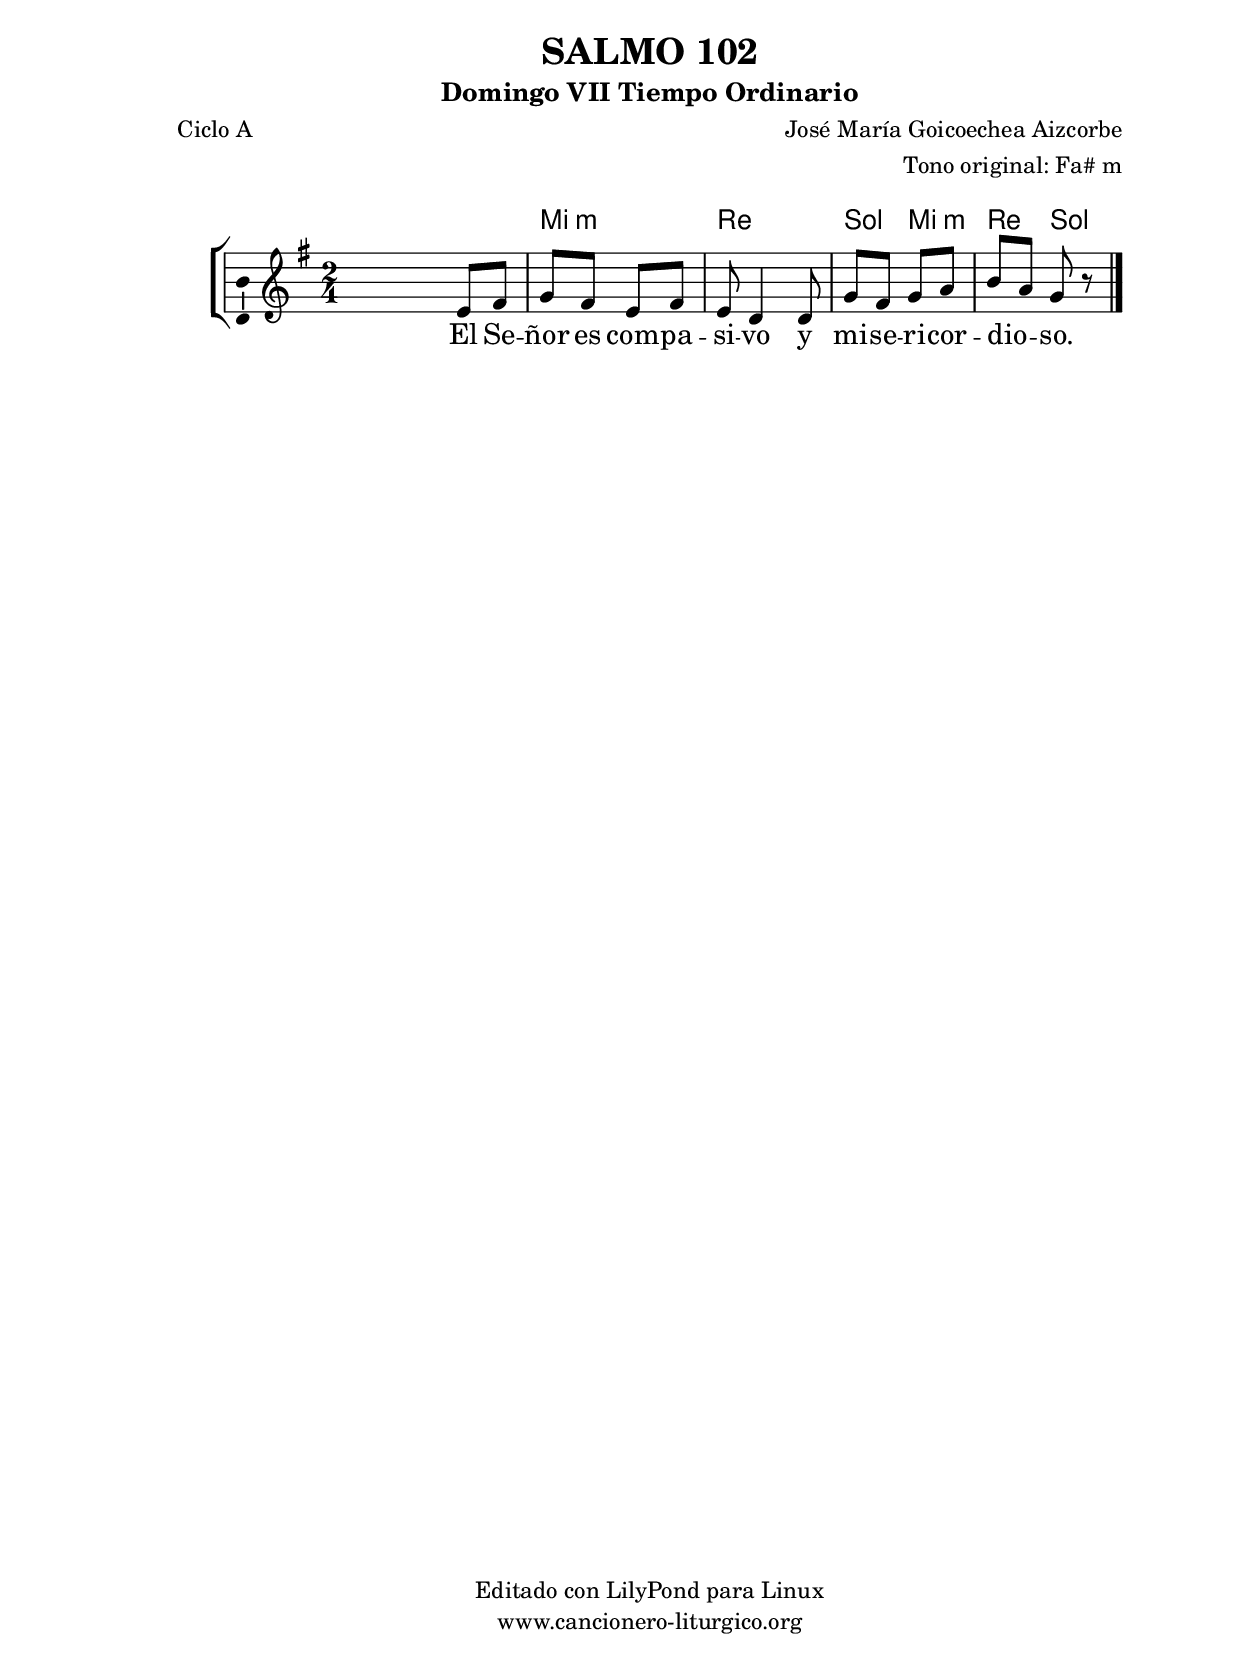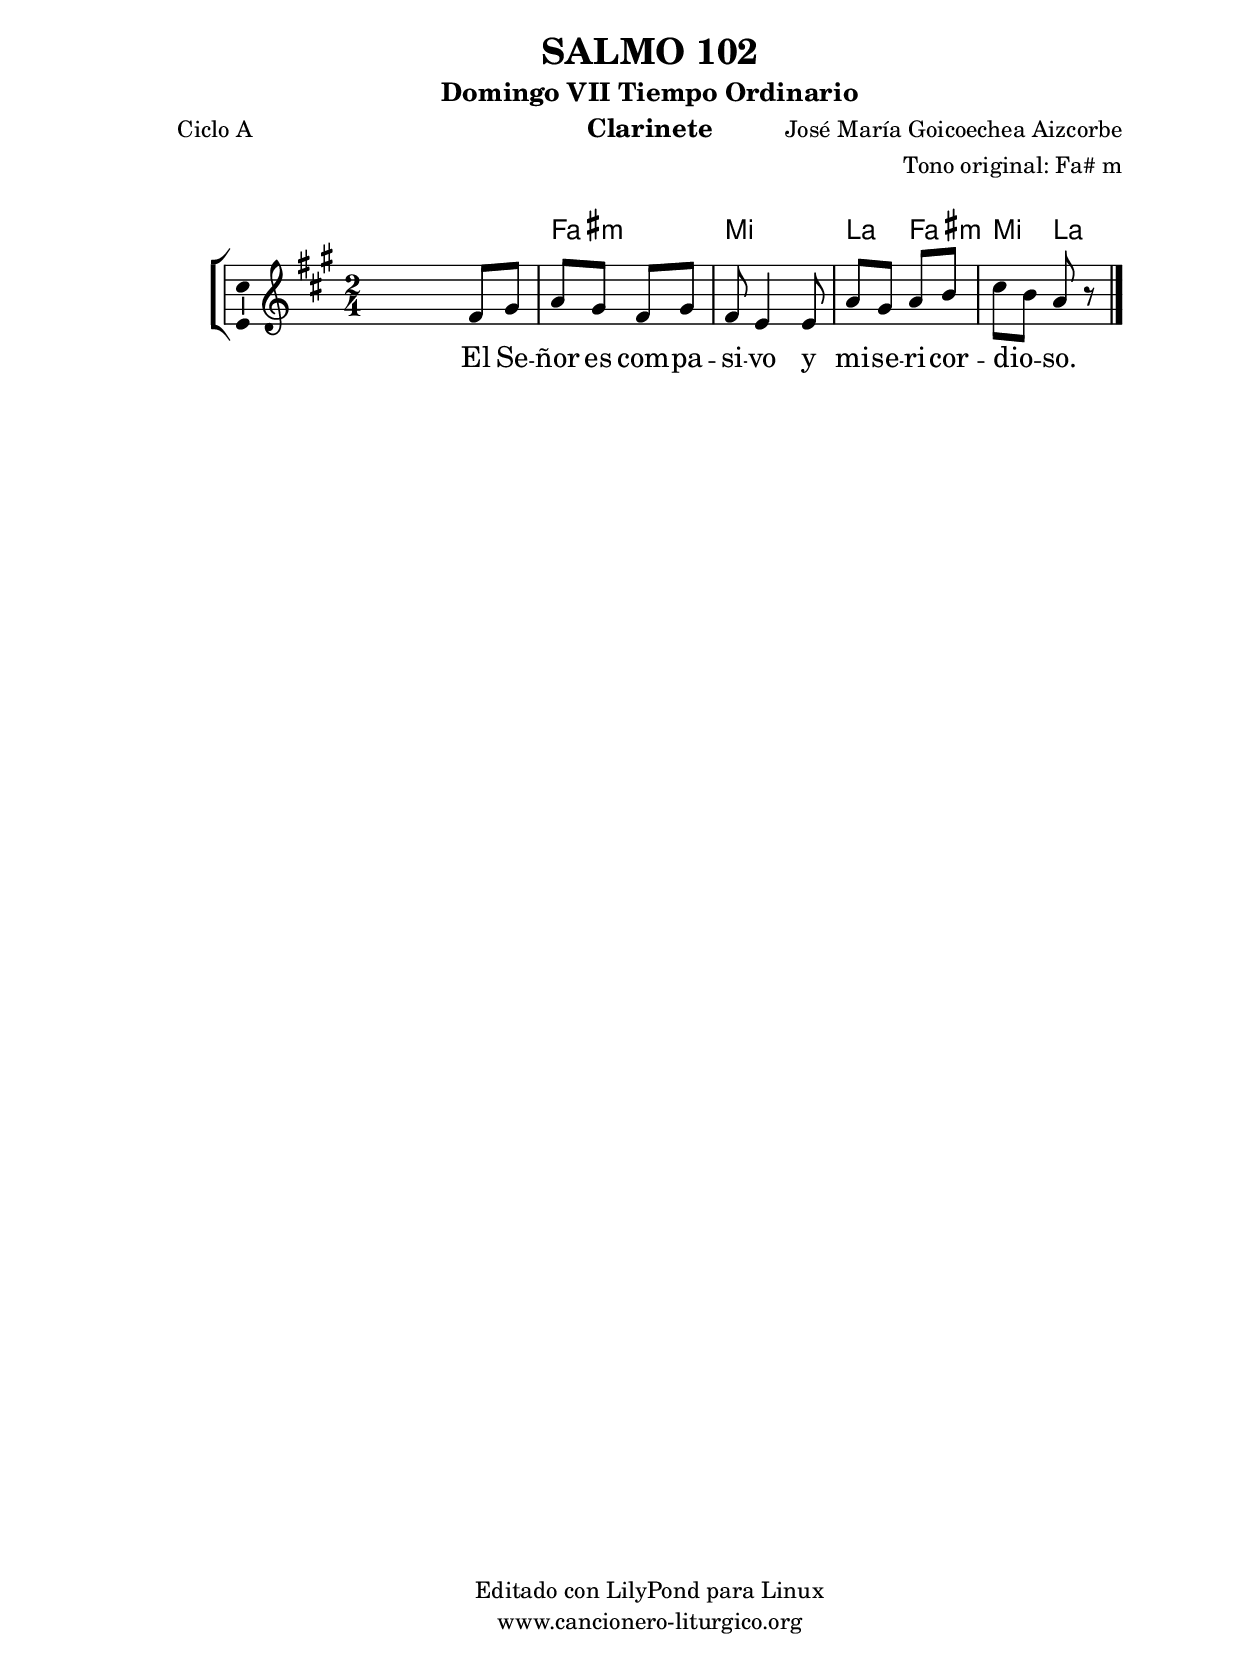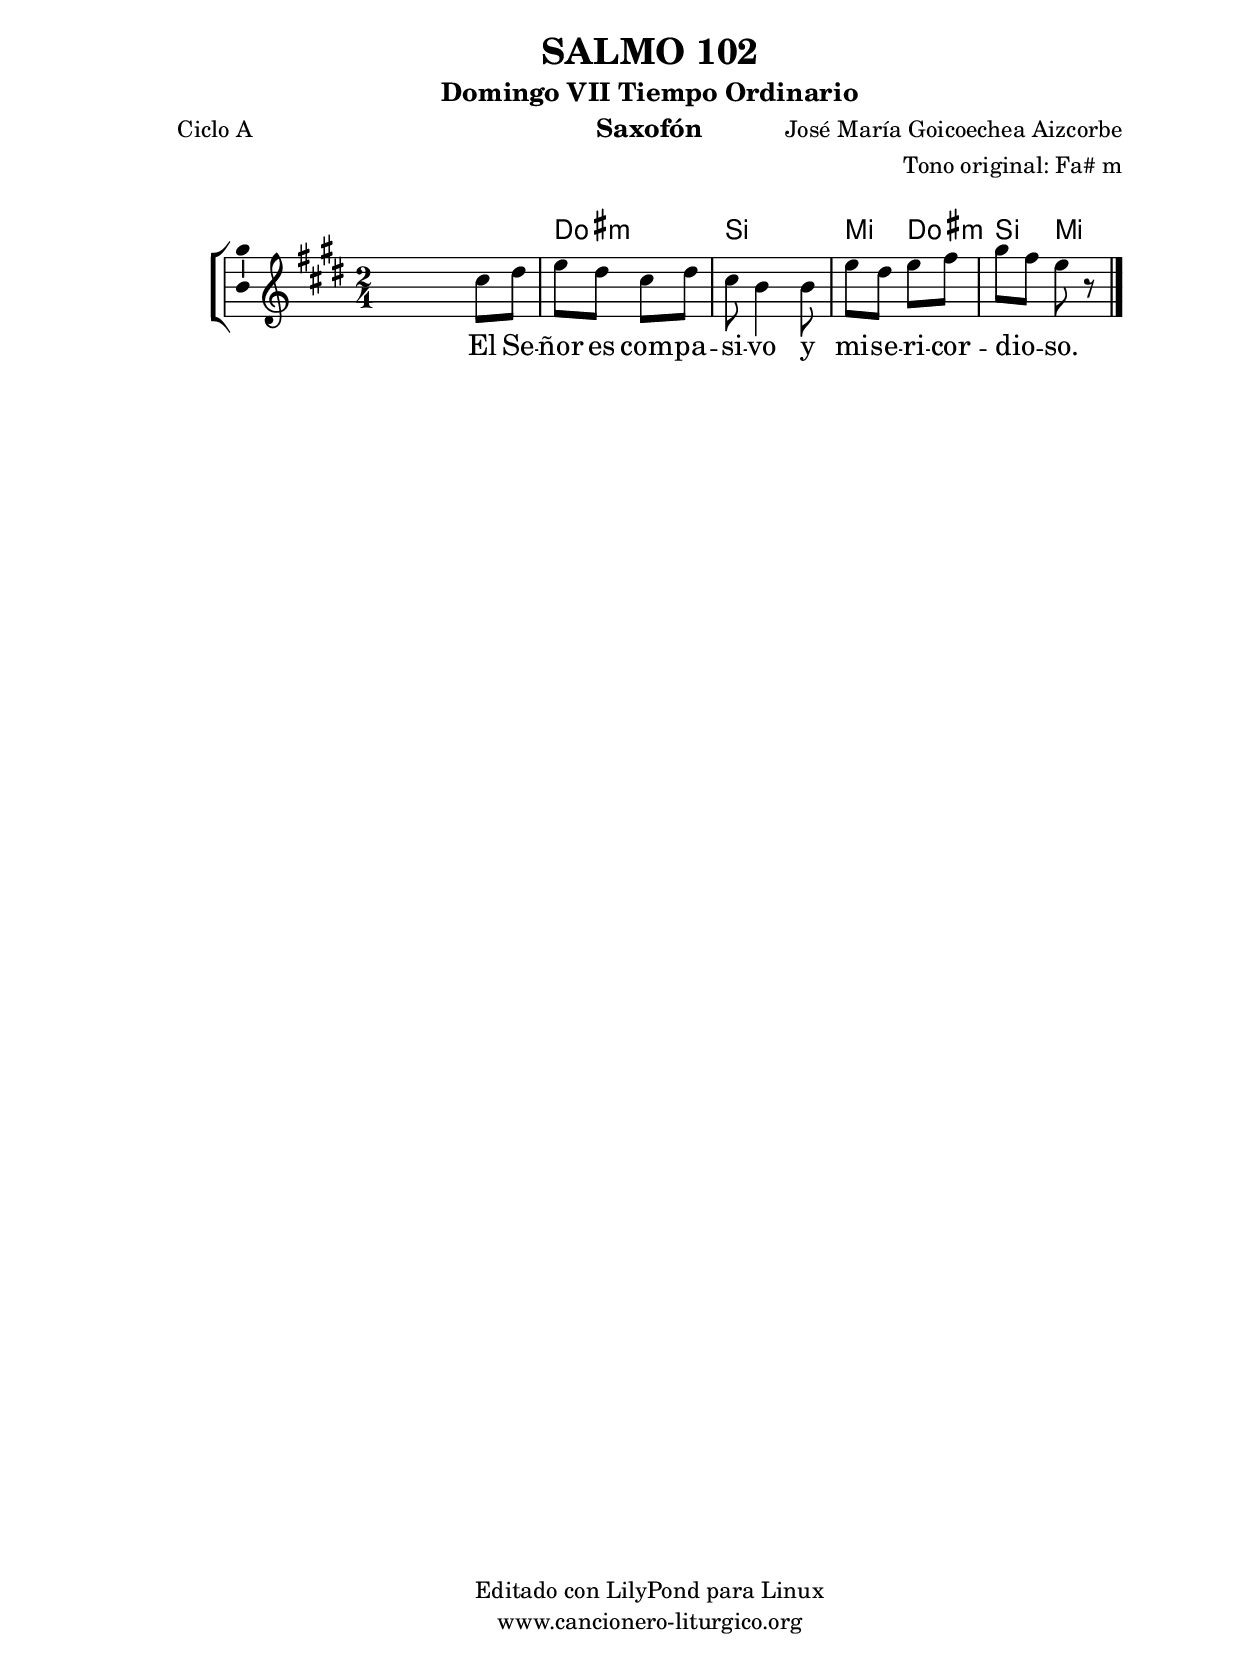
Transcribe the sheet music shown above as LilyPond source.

%
%para convertir .midi en .wav:
%timidity filename.midi -Ow -o finename.wav
%
%
%Para convertir de .wav a .mp3:
%lame -h -m j filename.wav
%
%
%para escuchar el midi:
%timidity nombrefichero.midi
%


%versión de lilypond para la que se ha escrito esta partitura:
\version "2.16.0"

	%Tamaño papel
	#(set-default-paper-size "a4")
	%Tamaño partitura
	#(set-global-staff-size 20)
	%No responde al pulsar sobre una nota
	#(ly:set-option 'point-and-click #f)

%parámetros del encabezamiento:
\header {
	title = "SALMO 102"
	subtitle = "Domingo VII Tiempo Ordinario"
	composer = "José María Goicoechea Aizcorbe"
	poet = "Ciclo A"
	meter = ""
	arranger = "Tono original: Fa# m"
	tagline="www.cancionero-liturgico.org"
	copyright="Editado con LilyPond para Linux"
	tiempo = "Ordinario"
	usos = "Salmo"
	letra = "El Señor es compasivo y misericordioso."
	}

%parámetros asociados al papel:
\paper  {
	oddHeaderMarkup = \markup {\fill-line { \on-the-fly #not-first-page \fromproperty #'header:title \on-the-fly #not-first-page \fromproperty #'header:composer }}
	evenHeaderMarkup = \markup {\fill-line { \fromproperty #'header:composer \fromproperty #'header:title }}
	#(set-paper-size "a4")
	print-page-number = ##f
	first-page-number = 1
	print-first-page-number = ##f
%	head-separation = 3.0 \cm
	top-margin = 2.0 \cm
	bottom-margin = 0.5\cm
%%%	bottom-margin = -1.0\cm
	left-margin = 3.0 \cm
	line-width = 16.0 \cm 
	indent = 8\mm
	interscoreline = 2.\mm
	between-system-space = 15\mm
%	para que las partituras no llenen la hoja:
	ragged-bottom = ##t
%	idem para la última hoja:
	ragged-last-bottom = ##f
%	para que las partituras llenen el ancho del papel:
	ragged-last = ##f
	after-title-space = 2.5 \cm
%page-count=1
%system-count=8

	%Flexible Vertical Spacing
%	markup-markup-spacing =
%	#'((basic-distance . 15) (minimum-distance . 15) (padding . 3))
	markup-system-spacing =
	#'((basic-distance . 15) (minimum-distance . 15) (padding . 3))
	system-system-spacing =
	#'((basic-distance . 15) (minimum-distance . 15) (padding . 3))
	score-system-spacing =
	#'((basic-distance . 15) (minimum-distance . 15) (padding . 5))
%	top-system-spacing = % header
%	#'((basic-distance . 8) (minimum-distance . 0) (padding . 3))
%	top-markup-spacing =
%	#'((basic-distance . 20) (minimum-distance . 20) (padding . 3))
	last-bottom-spacing = % footer
	#'((basic-distance . 5) (minimum-distance . 5) (padding . 3))
%	score-markup-spacing =
%	#'((basic-distance . 16) (minimum-distance . 13) (padding . 3))

	}


%parámetros que afectan a toda la partitura:
global =  {
	%clave de sol (G):
	\clef G
	%armadura:
	\transpose fis e
	\key fis \minor
	\tempo 4=80
	\set Score.tempoHideNote = ##t
	}


acordes = {
	\italianChords
	\chordmode {
	\transpose fis e
{
s2
fis2:m e a4 fis:m e a
	}
	}
}


melodia = 
	\transpose fis e
{
	\relative c'{
	\time 2/4

s4 fis8 gis
a8 gis fis gis
fis8 e4 e8
a8 gis a b
cis8 b a r8

	\bar "|."
	}
	}


texto = \lyricmode {
El Se -- ñor es com -- pa -- si -- vo y mi -- se -- ri -- cor -- dio -- _ so.
	}


acordesStaff = \context ChordNames = acordesStaff <<
	\set chordChanges = ##t
	\acordes
	>>


vozStaff = \context Voice = vozStaff
\with {\consists "Ambitus_engraver"}
<<
%	\set Staff.instrumentName = ""
%	\set Staff.shortInstrumentName = ""
%	\set Staff.midiInstrument = #"clarinet"
%	\set Staff.midiInstrument = #"cello"
%	\set Staff.midiInstrument = #"flute"
	\set Staff.midiInstrument = #"electric guitar (jazz)"
%	\set Staff.midiInstrument = #"english horn"
%	\set Staff.midiInstrument = #"violin"
%	\set Staff.midiInstrument = #"glockenspiel"
	\set Staff.midiMinimumVolume = #0.7
	\set Staff.midiMaximumVolume = #0.9
	\global
	\melodia
	>>


textoStaff = \context Lyrics = textoStaff <<
	\lyricsto vozStaff \texto
	>>

\book {
	\score {
		\context ChoirStaff {
			\override StaffGroup.SystemStartBracket #'collapse-height = #1
			\override Score.SystemStartBar #'collapse-height = #1
			<<
			\acordesStaff
			\vozStaff
			\textoStaff
			>>
			}
		\layout {
	    		\context {
				\Lyrics
				\override LyricText #'font-size = #2
				}
	   		 \context {
				\Score
				%fontSize = #3
				\override StaffSymbol #'staff-space = #(magstep +3)
				%\override Beam #'thickness = #0.55
				%\override SpacingSpanner #'spacing-increment = #1.0
				%\override Slur #'height-limit = #1.5
				}
			}
		}
	\score {
		\unfoldRepeats
		\context ChoirStaff {
			<<
			\acordesStaff
			\vozStaff
			>>
			}
		\midi {
	  		\context {
	  			\Score
				tempoWholesPerMinute = #(ly:make-moment 70 4)
				}
			}
		}
	}

%Partitura para clarinete
#(define output-suffix "C")
\book {
	\header{
		instrument = "Clarinete"
		}
	\score {
		\context ChoirStaff {
			\override StaffGroup.SystemStartBracket #'collapse-height = #1
			\override Score.SystemStartBar #'collapse-height = #1
\transpose c d
			<<
			\acordesStaff
			\vozStaff
			\textoStaff
			>>
			}
		\layout {
	    		\context {
				\Lyrics
				\override LyricText #'font-size = #2
				}
	   		 \context {
				\Score
				%fontSize = #3
				\override StaffSymbol #'staff-space = #(magstep +3)
				%\override Beam #'thickness = #0.55
				%\override SpacingSpanner #'spacing-increment = #1.0
				%\override Slur #'height-limit = #1.5
				}
			}
		}
	}

%Partitura para saxofón
#(define output-suffix "S")
\book {
	\header{
		instrument = "Saxofón"
		}
	\score {
		\context ChoirStaff {
			\override StaffGroup.SystemStartBracket #'collapse-height = #1
			\override Score.SystemStartBar #'collapse-height = #1
\transpose c a
			<<
			\acordesStaff
			\vozStaff
			\textoStaff
			>>
			}
		\layout {
	    		\context {
				\Lyrics
				\override LyricText #'font-size = #2
				}
	   		 \context {
				\Score
				%fontSize = #3
				\override StaffSymbol #'staff-space = #(magstep +3)
				%\override Beam #'thickness = #0.55
				%\override SpacingSpanner #'spacing-increment = #1.0
				%\override Slur #'height-limit = #1.5
				}
			}
		}
	}

